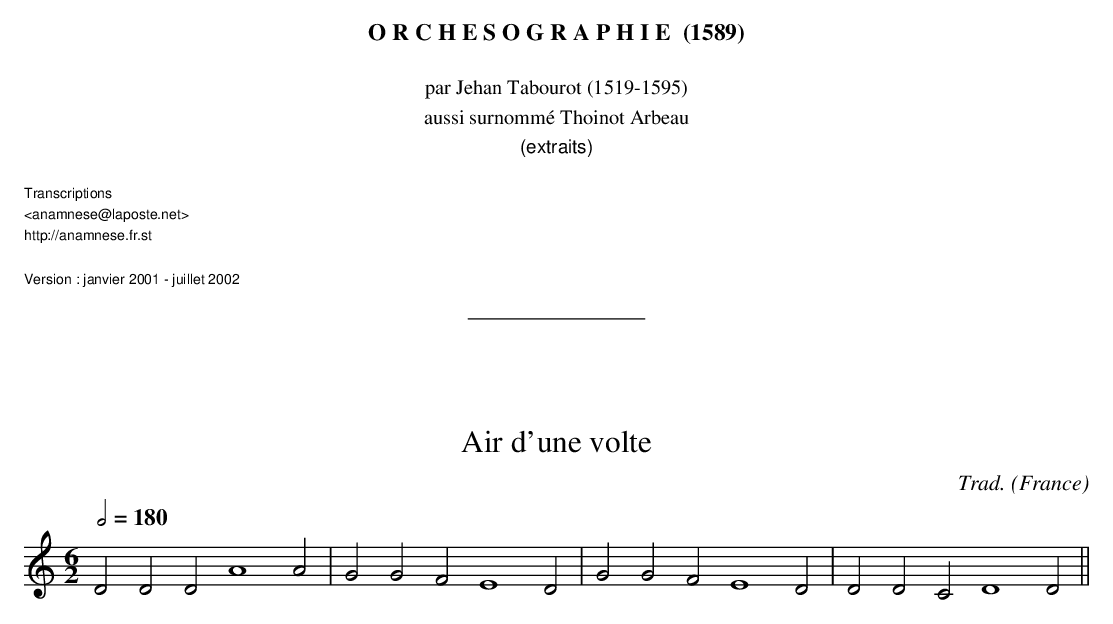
X:1
T:Air d'une volte
C:Trad.
O:France
M:6/2
L:1/2
Q:1/2=180
K:C
DDD A2A | GGF E2D | GGF E2D | DDC D2D ||
